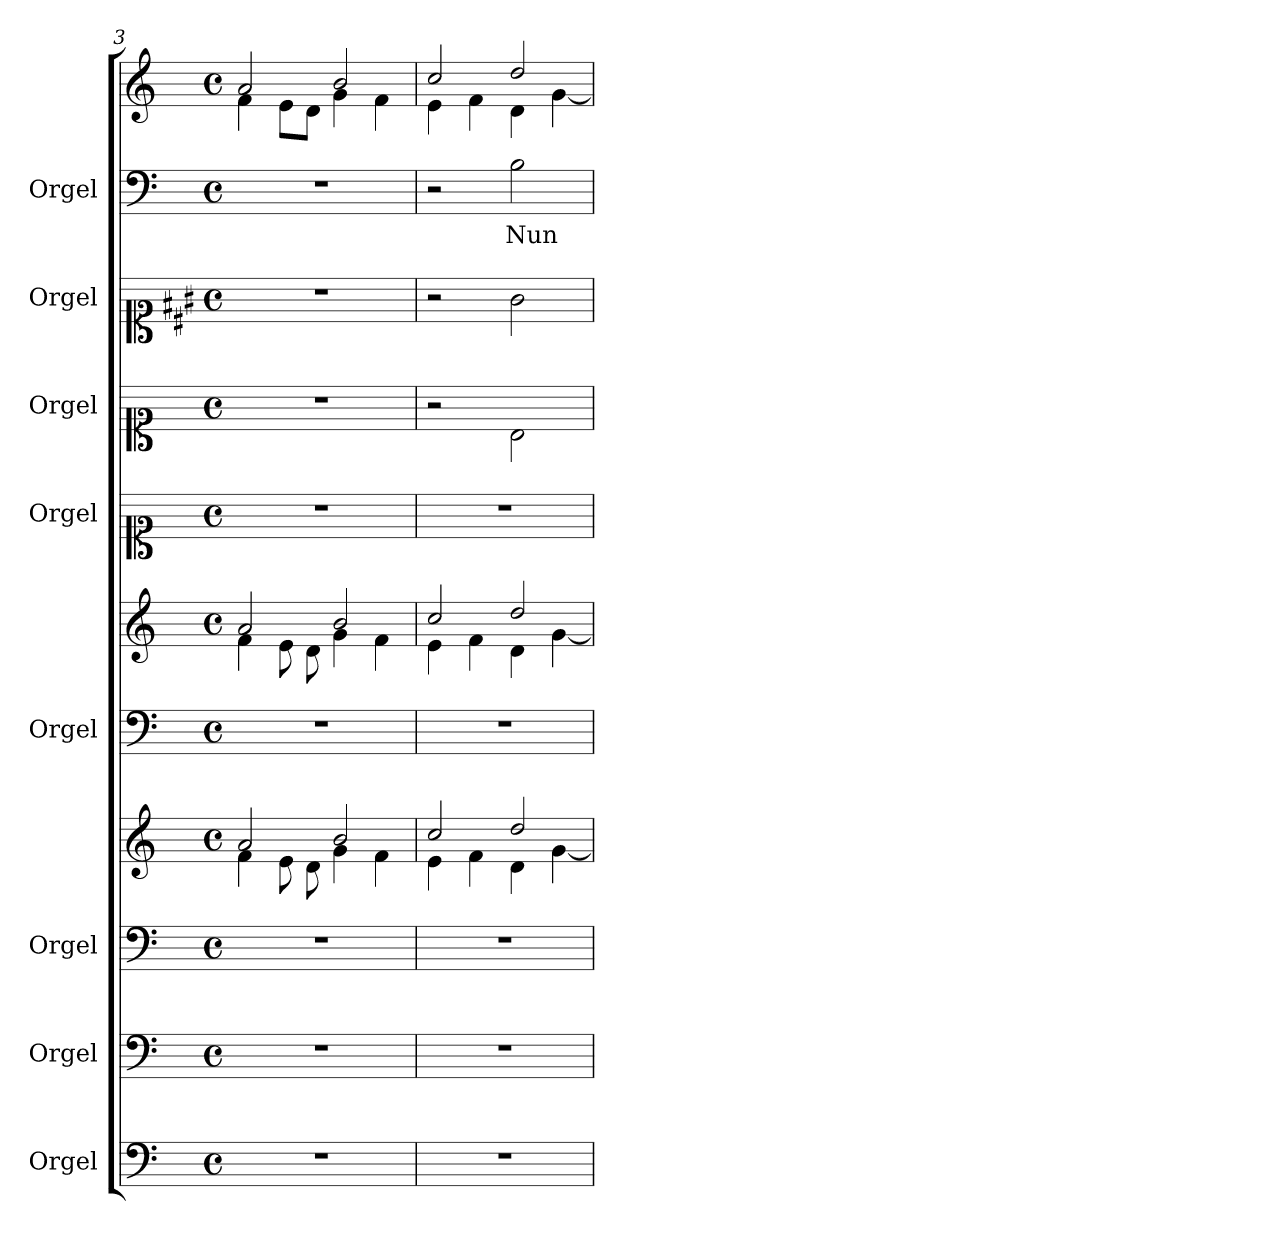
**kern	**kern	**kern	**kern	**kern	**kern	**kern	**kern	**kern	**kern	**text	**kern
*part8	*part7	*part6	*part6	*part5	*part5	*part4	*part3	*part2	*part1	*part1	*part1
*staff11	*staff10	*staff9	*staff8	*staff7	*staff6	*staff5	*staff4	*staff3	*staff2	*staff2	*staff1
*I"Orgel	*I"Orgel	*I"Orgel	*	*I"Orgel	*	*I"Orgel	*I"Orgel	*I"Orgel	*I"Orgel	*	*
*clefF4	*clefF4	*clefF4	*clefG2	*clefF4	*clefG2	*clefC1	*clefC1	*clefC1	*clefF4	*	*clefG2
*	*	*	*	*	*	*	*	*ITrd5c9	*	*	*
*k[]	*k[]	*k[]	*k[]	*k[]	*k[]	*k[]	*k[]	*k[]	*k[]	*	*k[]
*M4/4	*M4/4	*M4/4	*M4/4	*M4/4	*M4/4	*M4/4	*M4/4	*M4/4	*M4/4	*	*M4/4
*met(c)	*met(c)	*met(c)	*met(c)	*met(c)	*met(c)	*met(c)	*met(c)	*met(c)	*met(c)	*	*met(c)
=3	=3	=3	=3	=3	=3	=3	=3	=3	=3	=3	=3
*	*	*	*^	*	*^	*	*	*	*	*	*^
1r	1r	1r	2a/	4f\	1r	2a/	4f\	1r	1r	1r	1r	.	2a/	4f\
.	.	.	.	8e\	.	.	8e\	.	.	.	.	.	.	8e\L
.	.	.	.	8d\	.	.	8d\	.	.	.	.	.	.	8d\J
.	.	.	2b/	4g\	.	2b/	4g\	.	.	.	.	.	2b/	4g\
.	.	.	.	4f\	.	.	4f\	.	.	.	.	.	.	4f\
=4	=4	=4	=4	=4	=4	=4	=4	=4	=4	=4	=4	=4	=4	=4
1r	1r	1r	2cc/	4e\	1r	2cc/	4e\	1r	2r	2r	2r	.	2cc/	4e\
.	.	.	.	4f\	.	.	4f\	.	.	.	.	.	.	4f\
!	!	!	!	!	!	!	!	!	!	!	!	!LO:LY:b	!	!
.	.	.	2dd/	4d\	.	2dd/	4d\	.	2B\	2B\	2B\	Nun	2dd/	4d\
.	.	.	.	[4g\	.	.	[4g\	.	.	.	.	.	.	[4g\
*	*	*	*v	*v	*	*v	*v	*	*	*	*	*	*v	*v
=	=	=	=	=	=	=	=	=	=	=	=
*-	*-	*-	*-	*-	*-	*-	*-	*-	*-	*-	*-
